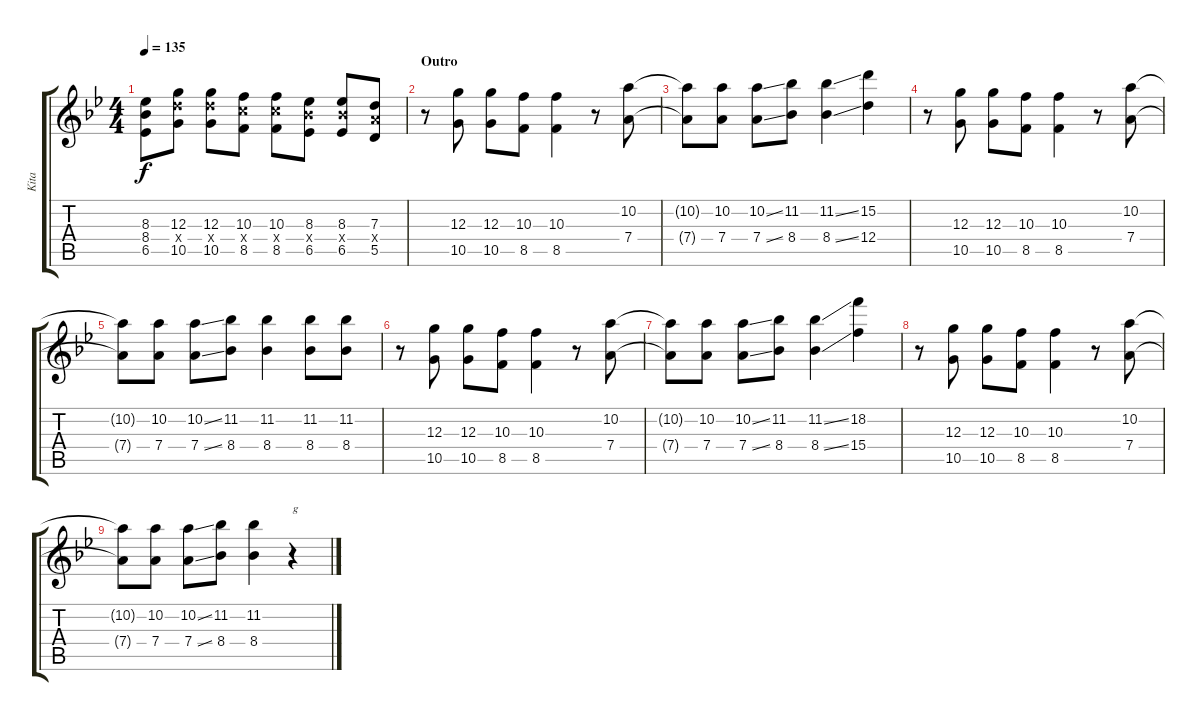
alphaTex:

\track ("Kita" "Kita") {instrument distortionguitar}
\staff {score tabs}
\tuning (E4 B3 G3 D3 A2 E2) {hide}
\ts (4 4)
\tempo 135
\clef g2
\ks bb
(8.3{t} 8.4{t} 6.5{t}).8{dy f} (12.3 12.4{x} 10.5).8 (12.3 12.4{x} 10.5).8 (10.3 10.4{x} 8.5).8 (10.3 10.4{x} 8.5).8 (8.3 8.4{x} 6.5).8 (8.3 8.4{x} 6.5).8 (7.3 7.4{x} 5.5).8 |
\section ("" "Outro")
r.8 (12.3 10.5).8 (12.3 10.5).8 (10.3 8.5).8 (10.3 8.5).4 r.8 (10.2 7.4).8 |
(10.2{t} 7.4{t}).8 (10.2 7.4).8 (10.2{ss} 7.4{ss}).8 (11.2 8.4).8 (11.2{ss} 8.4{ss}).4 (15.2 12.4).4 |
r.8 (12.3 10.5).8 (12.3 10.5).8 (10.3 8.5).8 (10.3 8.5).4 r.8 (10.2 7.4).8 |
(10.2{t} 7.4{t}).8 (10.2 7.4).8 (10.2{ss} 7.4{ss}).8 (11.2 8.4).8 (11.2 8.4).4 (11.2 8.4).8 (11.2 8.4).8 |
r.8 (12.3 10.5).8 (12.3 10.5).8 (10.3 8.5).8 (10.3 8.5).4 r.8 (10.2 7.4).8 |
(10.2{t} 7.4{t}).8 (10.2 7.4).8 (10.2{ss} 7.4{ss}).8 (11.2 8.4).8 (11.2{ss} 8.4{ss}).4 (18.2 15.4).4 |
r.8 (12.3 10.5).8 (12.3 10.5).8 (10.3 8.5).8 (10.3 8.5).4 r.8 (10.2 7.4).8 |
(10.2{t} 7.4{t}).8 (10.2 7.4).8 (10.2{ss} 7.4{ss}).8 (11.2 8.4).8 (11.2 8.4).4 r.4{txt "g"}
